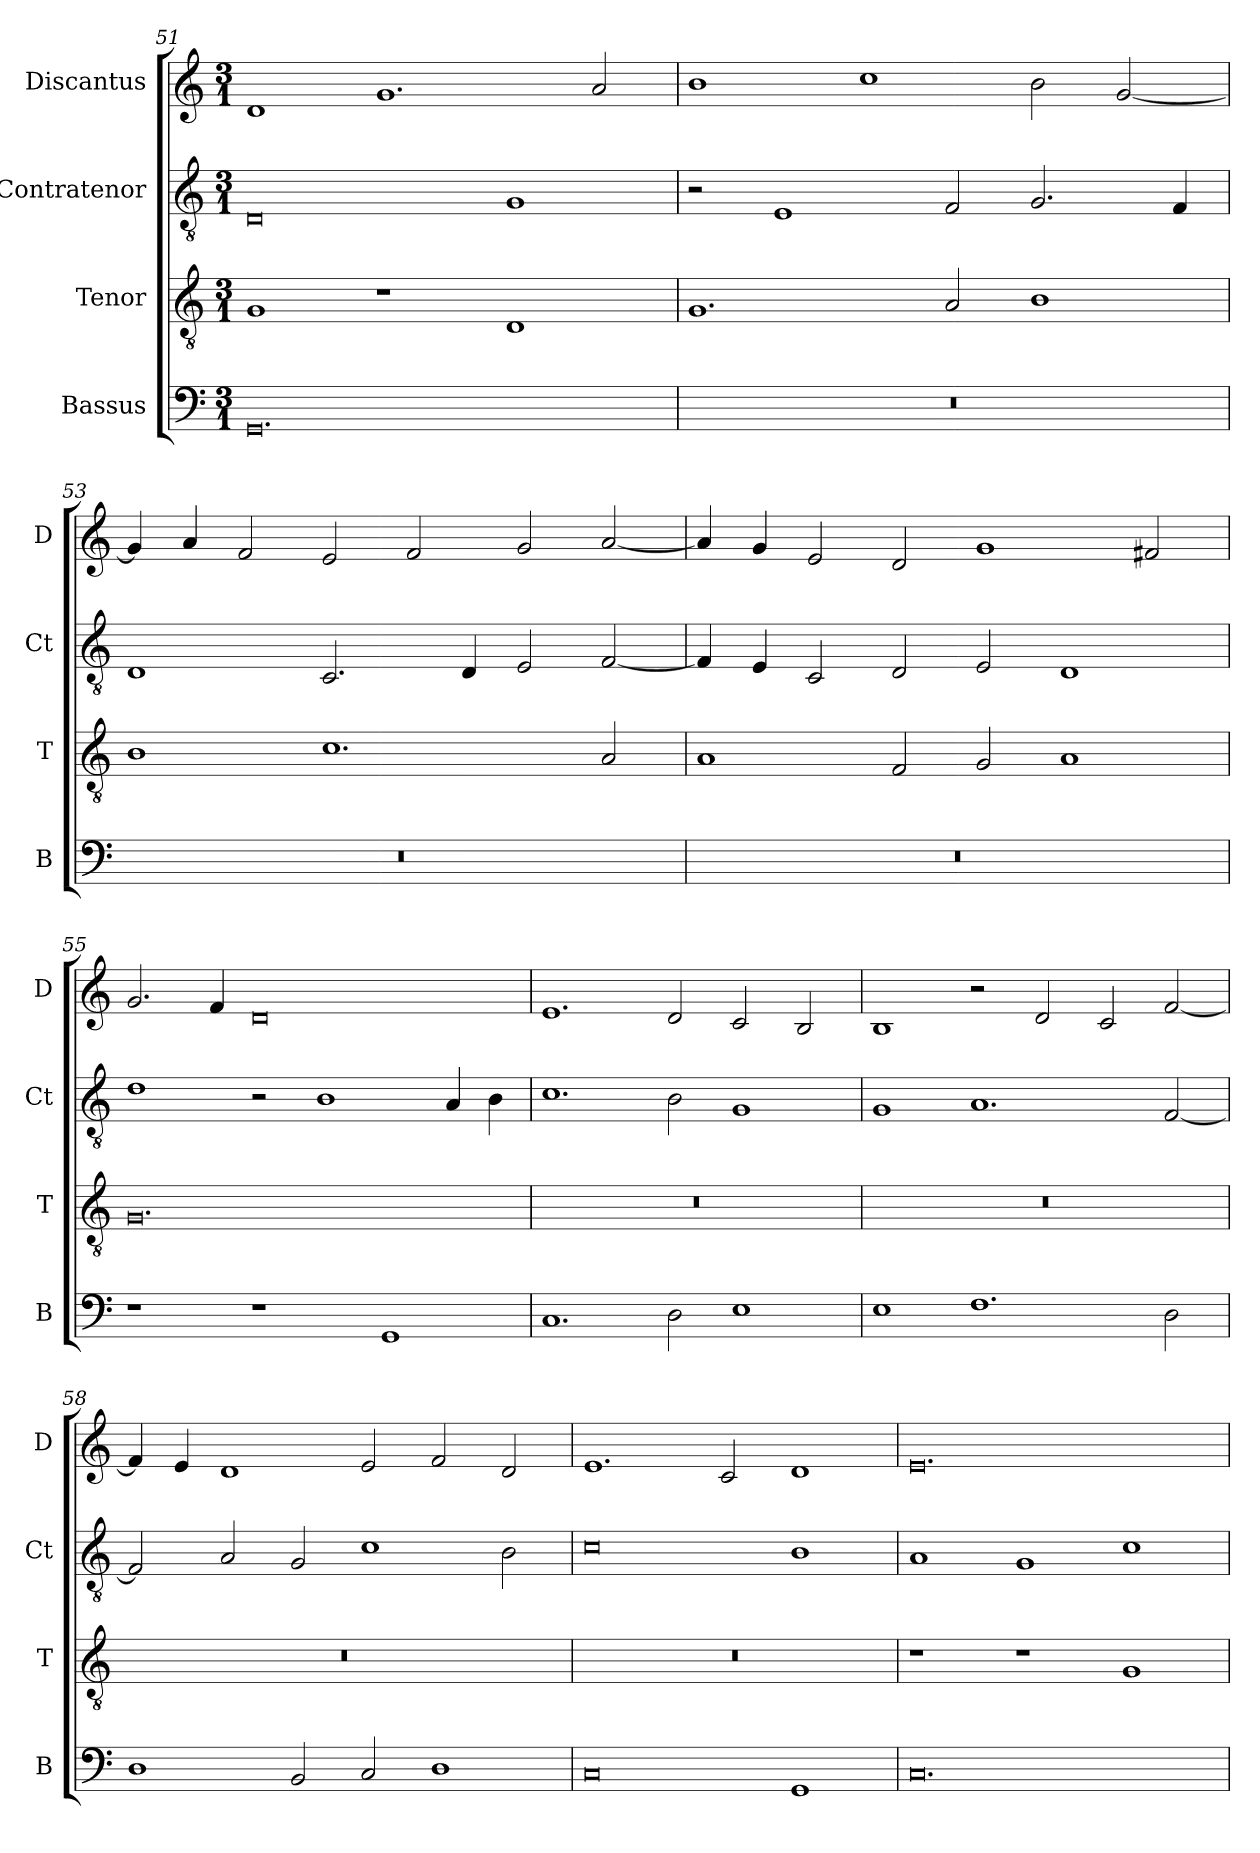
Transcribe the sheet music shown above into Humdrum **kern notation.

**kern	**kern	**kern	**kern
*part4	*part3	*part2	*part1
*staff4	*staff3	*staff2	*staff1
*I"Bassus	*I"Tenor	*I"Contratenor	*I"Discantus
*I'B	*I'T	*I'Ct	*I'D
*clefF4	*clefGv2	*clefGv2	*clefG2
*k[]	*k[]	*k[]	*k[]
*M3/1	*M3/1	*M3/1	*M3/1
=51	=51	=51	=51
0.GG	1G	0D	1d
.	1r	.	1.g
.	1D	1G	.
.	.	.	2a/
=52	=52	=52	=52
0.r	1.G	2r	1b
.	.	1E	.
.	.	.	1cc
.	2A/	2F/	.
.	1B	2.G/	2b\
.	.	.	[2g/
.	.	4F/	.
=53	=53	=53	=53
0.r	1B	1D	4g/]
.	.	.	4a/
.	.	.	2f/
.	1.c	2.C/	2e/
.	.	.	2f/
.	.	4D/	.
.	.	2E/	2g/
.	2A/	[2F/	[2a/
=54	=54	=54	=54
0.r	1A	4F/]	4a/]
.	.	4E/	4g/
.	.	2C/	2e/
.	2F/	2D/	2d/
.	2G/	2E/	1g
.	1A	1D	.
.	.	.	2f#X/
=55	=55	=55	=55
1r	0.G	1d	2.g/
.	.	.	4f/
1r	.	2r	0d
.	.	1B	.
1GG	.	.	.
.	.	4A/	.
.	.	4B\	.
=56	=56	=56	=56
1.C	0.r	1.c	1.e
2D\	.	2B\	2d/
1E	.	1G	2c/
.	.	.	2B/
=57	=57	=57	=57
1E	0.r	1G	1B
1.F	.	1.A	2r
.	.	.	2d/
.	.	.	2c/
2D\	.	[2F/	[2f/
=58	=58	=58	=58
1D	0.r	2F/]	4f/]
.	.	.	4e/
.	.	2A/	1d
2BB/	.	2G/	.
2C/	.	1c	2e/
1D	.	.	2f/
.	.	2B\	2d/
=59	=59	=59	=59
0C	0.r	0c	1.e
.	.	.	2c/
1GG	.	1B	1d
=60	=60	=60	=60
0.C	1r	1A	0.e
.	1r	1G	.
.	1G	1c	.
=	=	=	=
*-	*-	*-	*-
